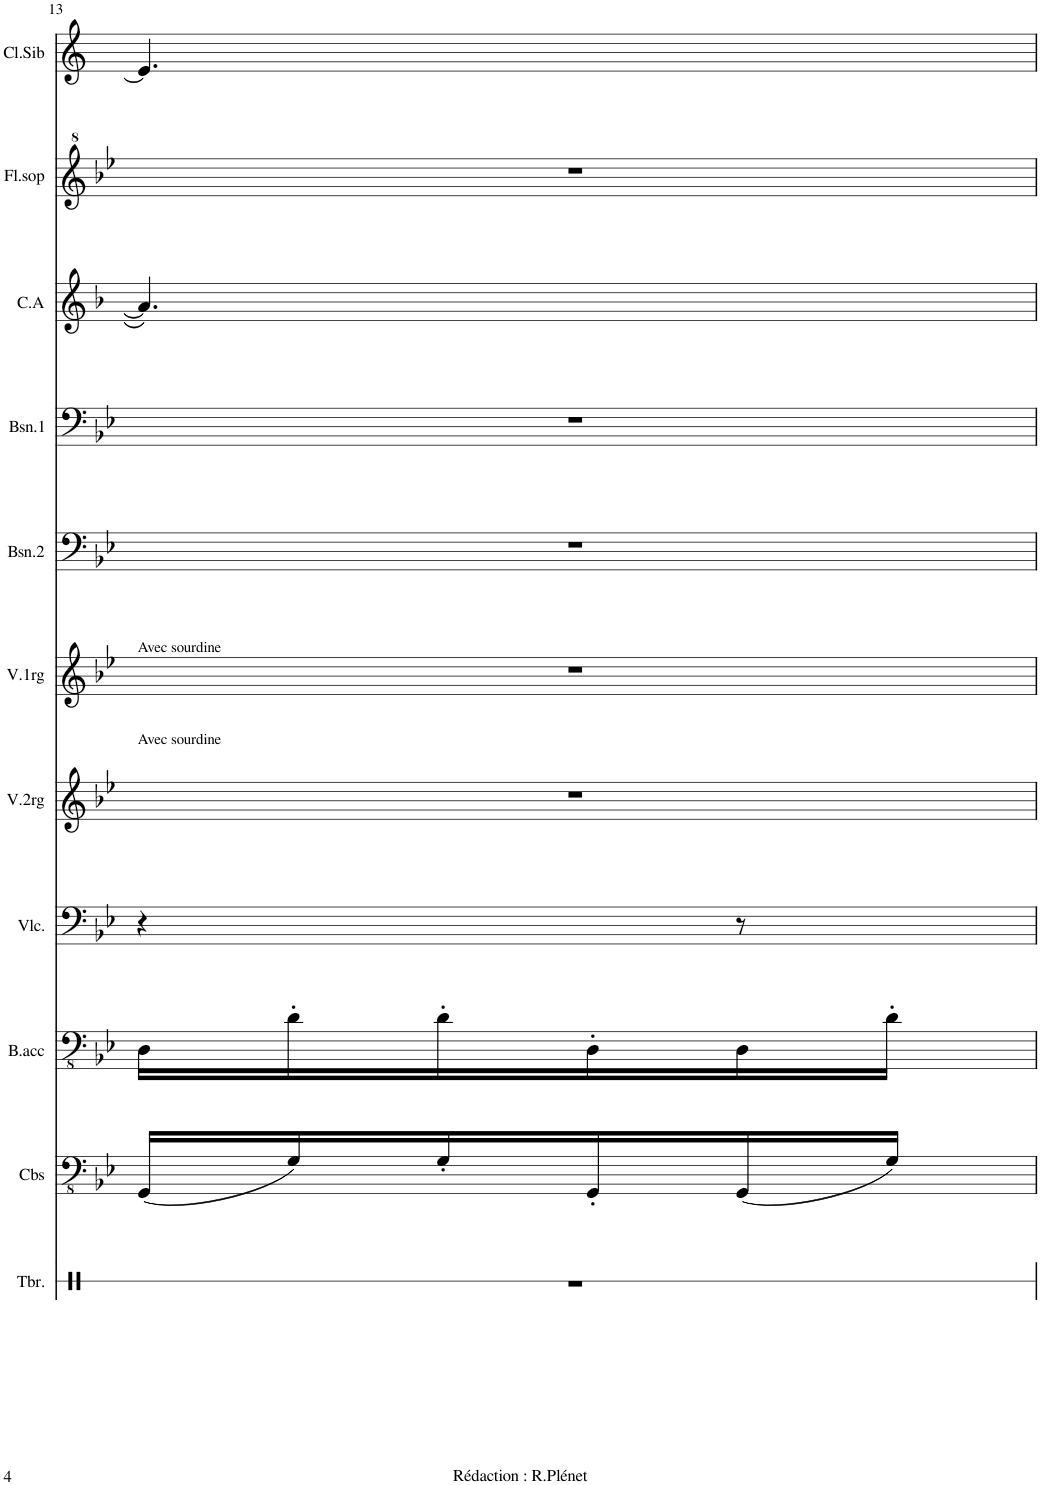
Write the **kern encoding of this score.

**kern	**kern	**kern	**kern	**kern	**kern	**kern	**kern	**kern	**kern	**kern
*part11	*part10	*part9	*part8	*part7	*part6	*part5	*part4	*part3	*part2	*part1
*staff11	*staff10	*staff9	*staff8	*staff7	*staff6	*staff5	*staff4	*staff3	*staff2	*staff1
*I"Tambourin	*I"Contrebasse (avec sourdine)	*I"Basse       accoustique (avec sourdine)	*I"Violoncelles	*I"Violons 2ème rang	*I"Violons 1er rang	*I"Basson 2	*I"Basson 1	*I"Cor Anglais	*I"Flûte à Bec     soprano	*I"Clarinette       en Sib
*I'Tbr.	*I'Cbs	*I'B.acc	*I'Vlc.	*I'V.2rg	*I'V.1rg	*I'Bsn.2	*I'Bsn.1	*I'C.A	*I'Fl.sop	*I'Cl.Sib
!!LO:PB:g=z
*clefX	*clefFv4	*clefFv4	*clefF4	*clefG2	*clefG2	*clefF4	*clefF4	*clefG2	*clefG^2	*clefG2
*	*Trd7c12	*	*	*	*	*	*	*Trd4c7	*	*Trd1c2
*k[]	*k[b-e-]	*k[b-e-]	*k[b-e-]	*k[b-e-]	*k[b-e-]	*k[b-e-]	*k[b-e-]	*k[b-]	*k[b-e-]	*k[]
*M3/8	*M3/8	*M3/8	*M3/8	*M3/8	*M3/8	*M3/8	*M3/8	*M3/8	*M3/8	*M3/8
=13	=13	=13	=13	=13	=13	=13	=13	=13	=13	=13
!	!	!	!	!	!LO:TX:a:t=Avec sourdine	!	!	!	!	!
!	!	!	!	!LO:TX:a:t=Avec sourdine	!	!	!	!	!	!
4.r	(16GGG/LL	16DD\LL	4r	4.r	4.r	4.r	4.r	4.a/]	4.r	4.e/]
.	16GG/)	16D'\	.	.	.	.	.	.	.	.
.	16GG'/	16D'\	.	.	.	.	.	.	.	.
.	16GGG'/	16DD'\	.	.	.	.	.	.	.	.
.	(16GGG/	16DD\	8r	.	.	.	.	.	.	.
.	16GG/JJ)	16D'\JJ	.	.	.	.	.	.	.	.
=	=	=	=	=	=	=	=	=	=	=
*-	*-	*-	*-	*-	*-	*-	*-	*-	*-	*-
